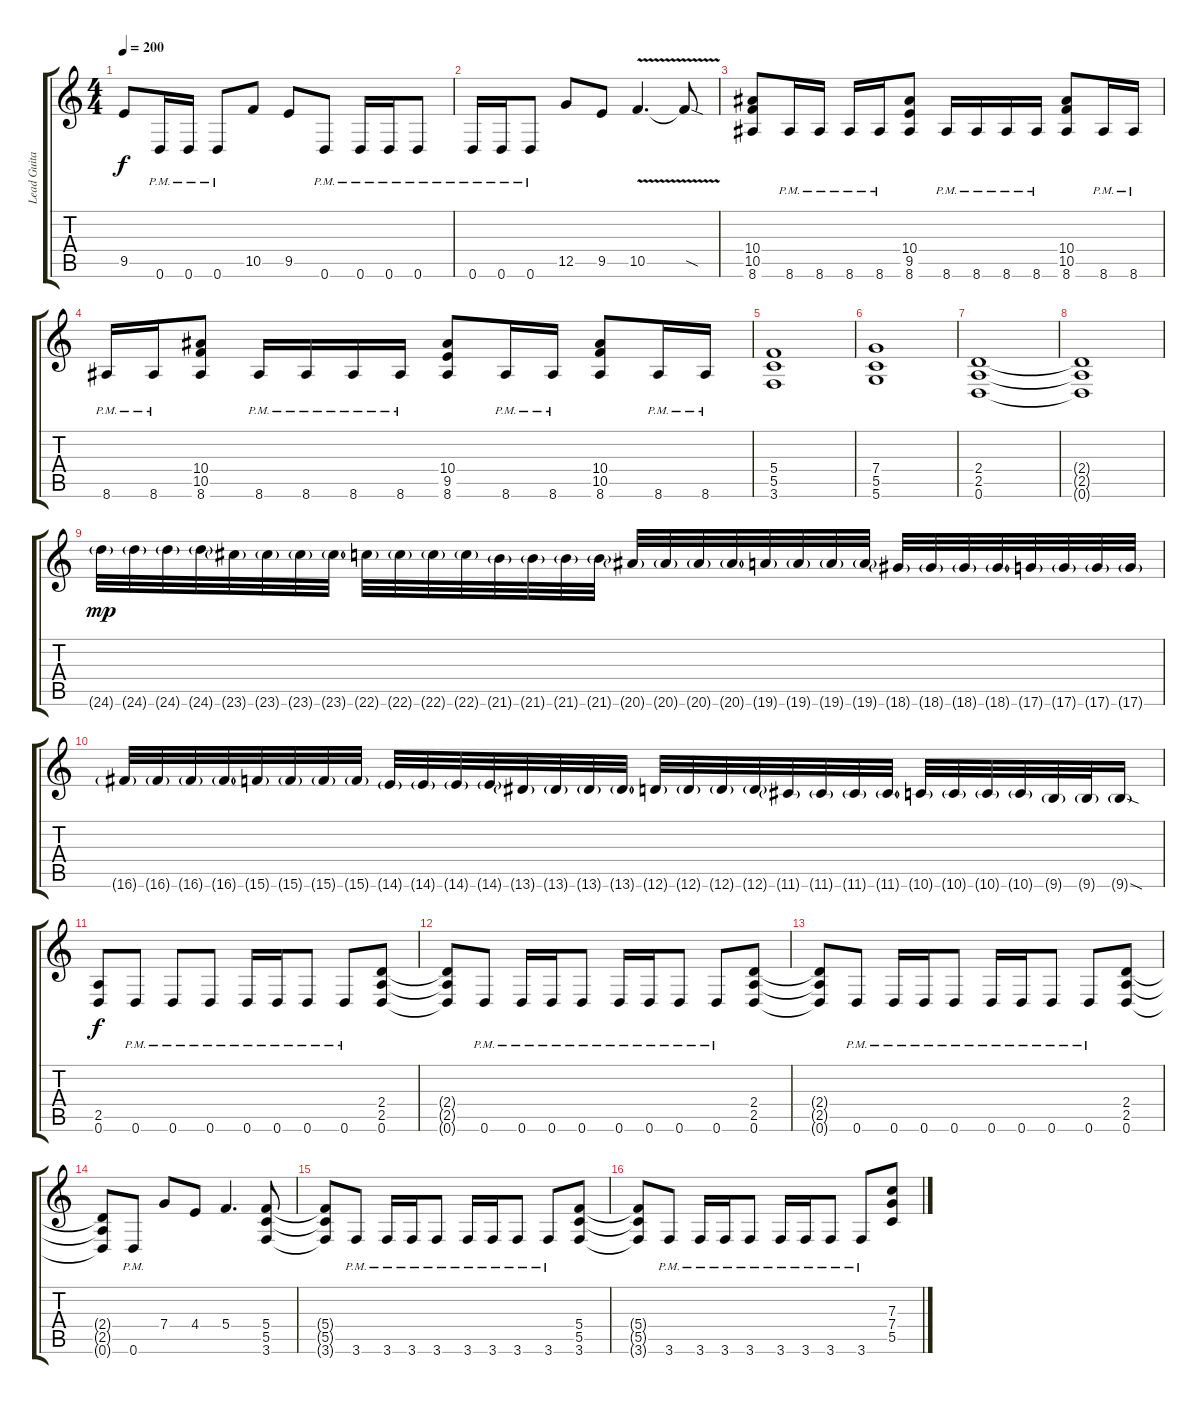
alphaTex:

\track ("Lead Guitar 2" "Lead Guita") {instrument distortionguitar}
\staff {score tabs}
\tuning (D4 A3 F3 C3 G2 D2) {hide}
\ts (4 4)
\tempo 200
\clef g2
\ks c
9.5.8{dy f} 0.6{pm}.16 0.6{pm}.16 0.6{pm}.8 10.5.8 9.5.8 0.6{pm}.8 0.6{pm}.16 0.6{pm}.16 0.6{pm}.8 |
0.6{pm}.16 0.6{pm}.16 0.6{pm}.8 12.5.8 9.5.8 10.5{v}.4{d} 10.5{sod t}.8 |
(10.4 10.5 8.6).8 8.6{pm}.16 8.6{pm}.16 8.6{pm}.16 8.6{pm}.16 (10.4 9.5 8.6).8 8.6{pm}.16 8.6{pm}.16 8.6{pm}.16 8.6{pm}.16 (10.4 10.5 8.6).8 8.6{pm}.16 8.6{pm}.16 |
8.6{pm}.16 8.6{pm}.16 (10.4 10.5 8.6).8 8.6{pm}.16 8.6{pm}.16 8.6{pm}.16 8.6{pm}.16 (10.4 9.5 8.6).8 8.6{pm}.16 8.6{pm}.16 (10.4 10.5 8.6).8 8.6{pm}.16 8.6{pm}.16 |
(5.4 5.5 3.6).1 |
(7.4 5.5 5.6).1 |
(2.4 2.5 0.6).1 |
(2.4{t} 2.5{t} 0.6{t}).1 |
24.6{g}.32{dy mp instrument guitarharmonics} 24.6{g}.32 24.6{g}.32 24.6{g}.32 23.6{g}.32 23.6{g}.32 23.6{g}.32 23.6{g}.32 22.6{g}.32 22.6{g}.32 22.6{g}.32 22.6{g}.32 21.6{g}.32 21.6{g}.32 21.6{g}.32 21.6{g}.32 20.6{g}.32 20.6{g}.32 20.6{g}.32 20.6{g}.32 19.6{g}.32 19.6{g}.32 19.6{g}.32 19.6{g}.32 18.6{g}.32 18.6{g}.32 18.6{g}.32 18.6{g}.32 17.6{g}.32 17.6{g}.32 17.6{g}.32 17.6{g}.32 |
16.6{g}.32 16.6{g}.32 16.6{g}.32 16.6{g}.32 15.6{g}.32 15.6{g}.32 15.6{g}.32 15.6{g}.32 14.6{g}.32 14.6{g}.32 14.6{g}.32 14.6{g}.32 13.6{g}.32 13.6{g}.32 13.6{g}.32 13.6{g}.32 12.6{g}.32 12.6{g}.32 12.6{g}.32 12.6{g}.32 11.6{g}.32 11.6{g}.32 11.6{g}.32 11.6{g}.32 10.6{g}.32 10.6{g}.32 10.6{g}.32 10.6{g}.32 9.6{g}.32 9.6{g}.32 9.6{sod g}.16 |
(2.5 0.6).8{dy f instrument distortionguitar} 0.6{pm}.8 0.6{pm}.8 0.6{pm}.8 0.6{pm}.16 0.6{pm}.16 0.6{pm}.8 0.6{pm}.8 (2.4 2.5 0.6).8 |
(2.4{t} 2.5{t} 0.6{t}).8 0.6{pm}.8 0.6{pm}.16 0.6{pm}.16 0.6{pm}.8 0.6{pm}.16 0.6{pm}.16 0.6{pm}.8 0.6{pm}.8 (2.4 2.5 0.6).8 |
(2.4{t} 2.5{t} 0.6{t}).8 0.6{pm}.8 0.6{pm}.16 0.6{pm}.16 0.6{pm}.8 0.6{pm}.16 0.6{pm}.16 0.6{pm}.8 0.6{pm}.8 (2.4 2.5 0.6).8 |
(2.4{t} 2.5{t} 0.6{t}).8 0.6{pm}.8 7.4.8 4.4.8 5.4.4{d} (5.4 5.5 3.6).8 |
(5.4{t} 5.5{t} 3.6{t}).8 3.6{pm}.8 3.6{pm}.16 3.6{pm}.16 3.6{pm}.8 3.6{pm}.16 3.6{pm}.16 3.6{pm}.8 3.6{pm}.8 (5.4 5.5 3.6).8 |
(5.4{t} 5.5{t} 3.6{t}).8 3.6{pm}.8 3.6{pm}.16 3.6{pm}.16 3.6{pm}.8 3.6{pm}.16 3.6{pm}.16 3.6{pm}.8 3.6{pm}.8 (7.3 7.4 5.5).8
